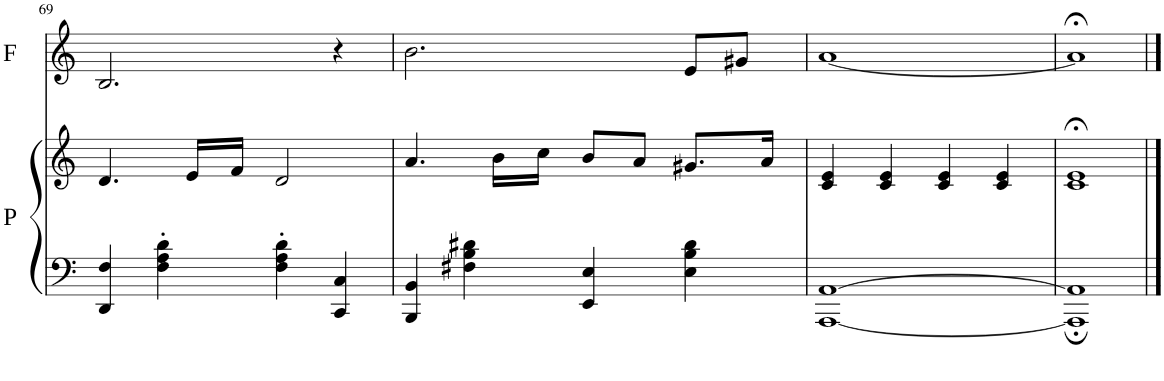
**kern	**kern	**kern
*part2	*part2	*part1
*staff3	*staff2	*staff1
*I"Piano	*	*I"Flute
*I'P	*	*I'F
!!LO:PB:g=z
*clefF4	*clefG2	*clefG2
*k[]	*k[]	*k[]
*M4/4	*M4/4	*M4/4
=69	=69	=69
4DD/ 4F/	4.d/	2.B/
4F\' 4A\' 4d\'	.	.
.	16e/LL	.
.	16f/JJ	.
4F\' 4A\' 4d\'	2d/	.
4CC/ 4C/	.	4r
=70	=70	=70
4BBB/ 4BB/	4.a/	2.b\
4F#X\ 4B\ 4d#X\	.	.
.	16b\LL	.
.	16cc\JJ	.
4EE/ 4E/	8b/L	.
.	8a/J	.
4E\ 4B\ 4d#\	8.g#X/L	8e/L
.	.	8g#X/J
.	16a/Jk	.
=71	=71	=71
[1AAA [1AA	4c/ 4e/	[1a
.	4c/ 4e/	.
.	4c/ 4e/	.
.	4c/ 4e/	.
=72	=72	=72
1AAA]; 1AA];	1c;< 1e;<	1a;<]
==	==	==
*-	*-	*-
